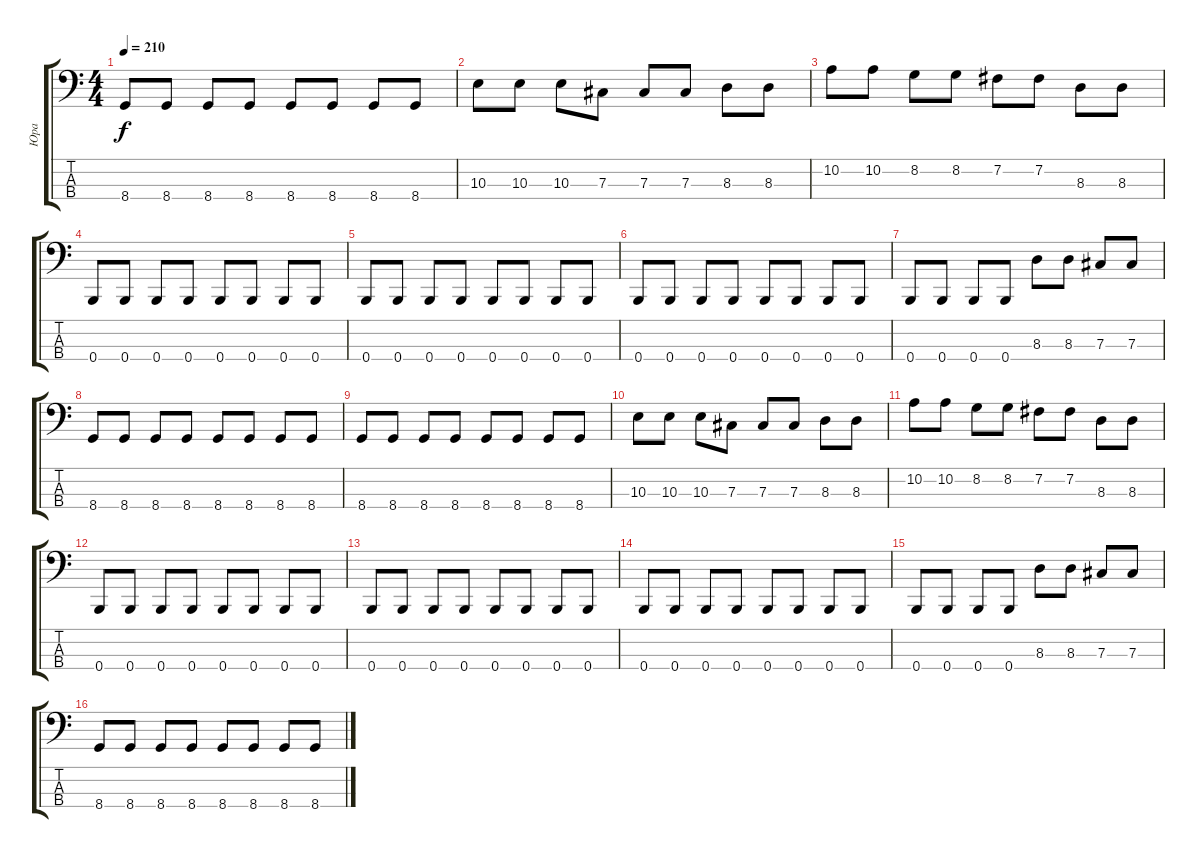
\track ("Юра" "Юра") {instrument acousticbass}
\staff {score tabs}
\tuning (E2 B1 Gb1 B0) {hide}
\ts (4 4)
\tempo 210
\clef f4
\ks c
8.4.8{dy f} 8.4.8 8.4.8 8.4.8 8.4.8 8.4.8 8.4.8 8.4.8 |
10.3.8 10.3.8 10.3.8 7.3.8 7.3.8 7.3.8 8.3.8 8.3.8 |
10.2.8 10.2.8 8.2.8 8.2.8 7.2.8 7.2.8 8.3.8 8.3.8 |
0.4.8 0.4.8 0.4.8 0.4.8 0.4.8 0.4.8 0.4.8 0.4.8 |
0.4.8 0.4.8 0.4.8 0.4.8 0.4.8 0.4.8 0.4.8 0.4.8 |
0.4.8 0.4.8 0.4.8 0.4.8 0.4.8 0.4.8 0.4.8 0.4.8 |
0.4.8 0.4.8 0.4.8 0.4.8 8.3.8 8.3.8 7.3.8 7.3.8 |
8.4.8 8.4.8 8.4.8 8.4.8 8.4.8 8.4.8 8.4.8 8.4.8 |
8.4.8 8.4.8 8.4.8 8.4.8 8.4.8 8.4.8 8.4.8 8.4.8 |
10.3.8 10.3.8 10.3.8 7.3.8 7.3.8 7.3.8 8.3.8 8.3.8 |
10.2.8 10.2.8 8.2.8 8.2.8 7.2.8 7.2.8 8.3.8 8.3.8 |
0.4.8 0.4.8 0.4.8 0.4.8 0.4.8 0.4.8 0.4.8 0.4.8 |
0.4.8 0.4.8 0.4.8 0.4.8 0.4.8 0.4.8 0.4.8 0.4.8 |
0.4.8 0.4.8 0.4.8 0.4.8 0.4.8 0.4.8 0.4.8 0.4.8 |
0.4.8 0.4.8 0.4.8 0.4.8 8.3.8 8.3.8 7.3.8 7.3.8 |
8.4.8 8.4.8 8.4.8 8.4.8 8.4.8 8.4.8 8.4.8 8.4.8
